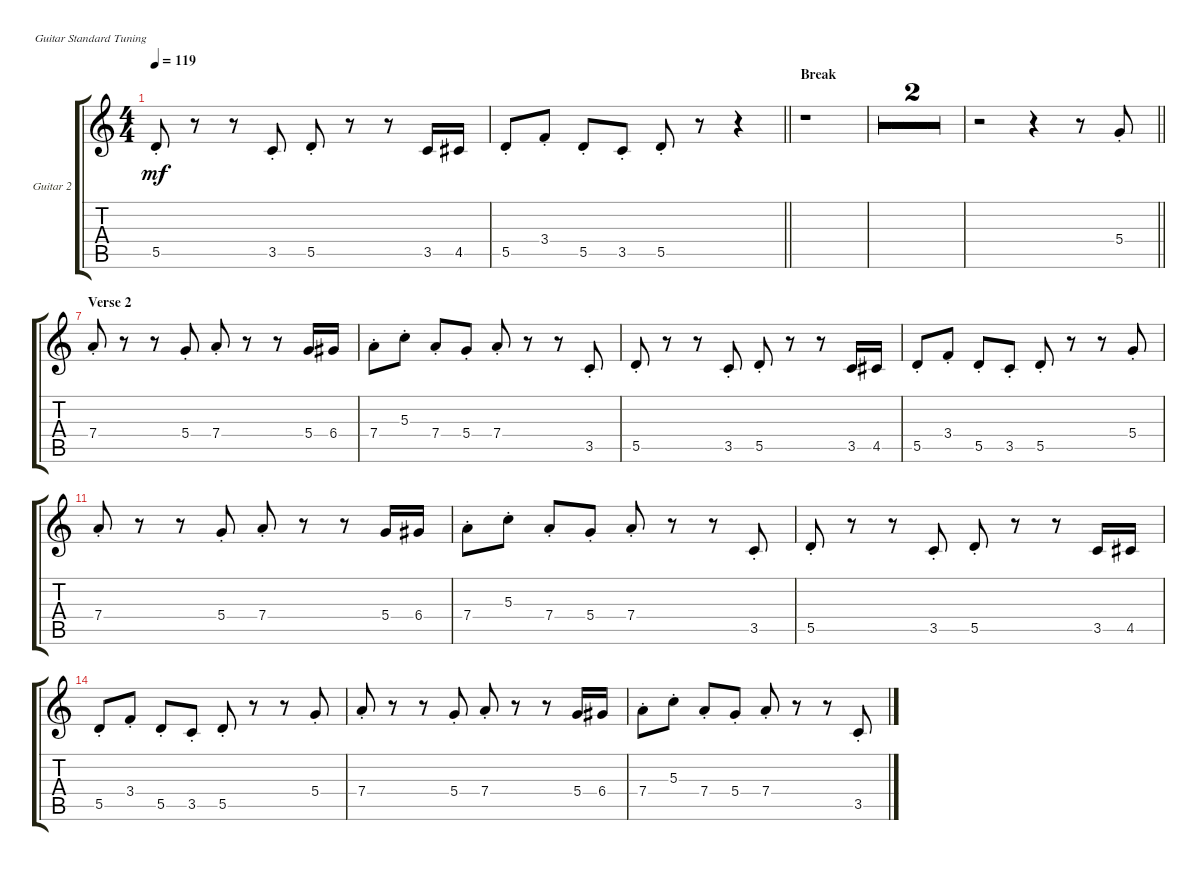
\defaultSystemsLayout 4
\bracketExtendMode groupsimilarinstruments
\useSystemSignSeparator
\multiBarRest
\multiTrackTrackNamePolicy allsystems
\firstSystemTrackNameMode fullname
\firstSystemTrackNameOrientation horizontal
\otherSystemsTrackNameOrientation horizontal
\defaultBarNumberDisplay FirstOfSystem
\track ("Guitar 2" "Gtr. 2") {multiBarRest instrument electricguitarclean}
\staff {score tabs}
\tuning (E4 B3 G3 D3 A2 E2)
\ts (4 4)
\tempo 119
\clef g2
\ks aminor
5.5{st}.8{dy mf} r.8 r.8 3.5{st}.8 5.5{st}.8 r.8 r.8 3.5.16 4.5.16 |
\barLineRight lightlight
5.5{st}.8 3.4{st}.8 5.5{st}.8 3.5{st}.8 5.5{st}.8 r.8 r.4 |
\section ("" "Break")
r.1 |
r.1 |
r.1 |
\barLineRight lightlight
r.2 r.4 r.8 5.4{st}.8 |
\section ("" "Verse 2")
7.4{st}.8 r.8 r.8 5.4{st}.8 7.4{st}.8 r.8 r.8 5.4.16 6.4.16 |
7.4{st}.8 5.3{st}.8 7.4{st}.8 5.4{st}.8 7.4{st}.8 r.8 r.8 3.5{st}.8 |
5.5{st}.8 r.8 r.8 3.5{st}.8 5.5{st}.8 r.8 r.8 3.5.16 4.5.16 |
5.5{st}.8 3.4{st}.8 5.5{st}.8 3.5{st}.8 5.5{st}.8 r.8 r.8 5.4{st}.8 |
7.4{st}.8 r.8 r.8 5.4{st}.8 7.4{st}.8 r.8 r.8 5.4.16 6.4.16 |
7.4{st}.8 5.3{st}.8 7.4{st}.8 5.4{st}.8 7.4{st}.8 r.8 r.8 3.5{st}.8 |
5.5{st}.8 r.8 r.8 3.5{st}.8 5.5{st}.8 r.8 r.8 3.5.16 4.5.16 |
5.5{st}.8 3.4{st}.8 5.5{st}.8 3.5{st}.8 5.5{st}.8 r.8 r.8 5.4{st}.8 |
7.4{st}.8 r.8 r.8 5.4{st}.8 7.4{st}.8 r.8 r.8 5.4.16 6.4.16 |
7.4{st}.8 5.3{st}.8 7.4{st}.8 5.4{st}.8 7.4{st}.8 r.8 r.8 3.5{st}.8
